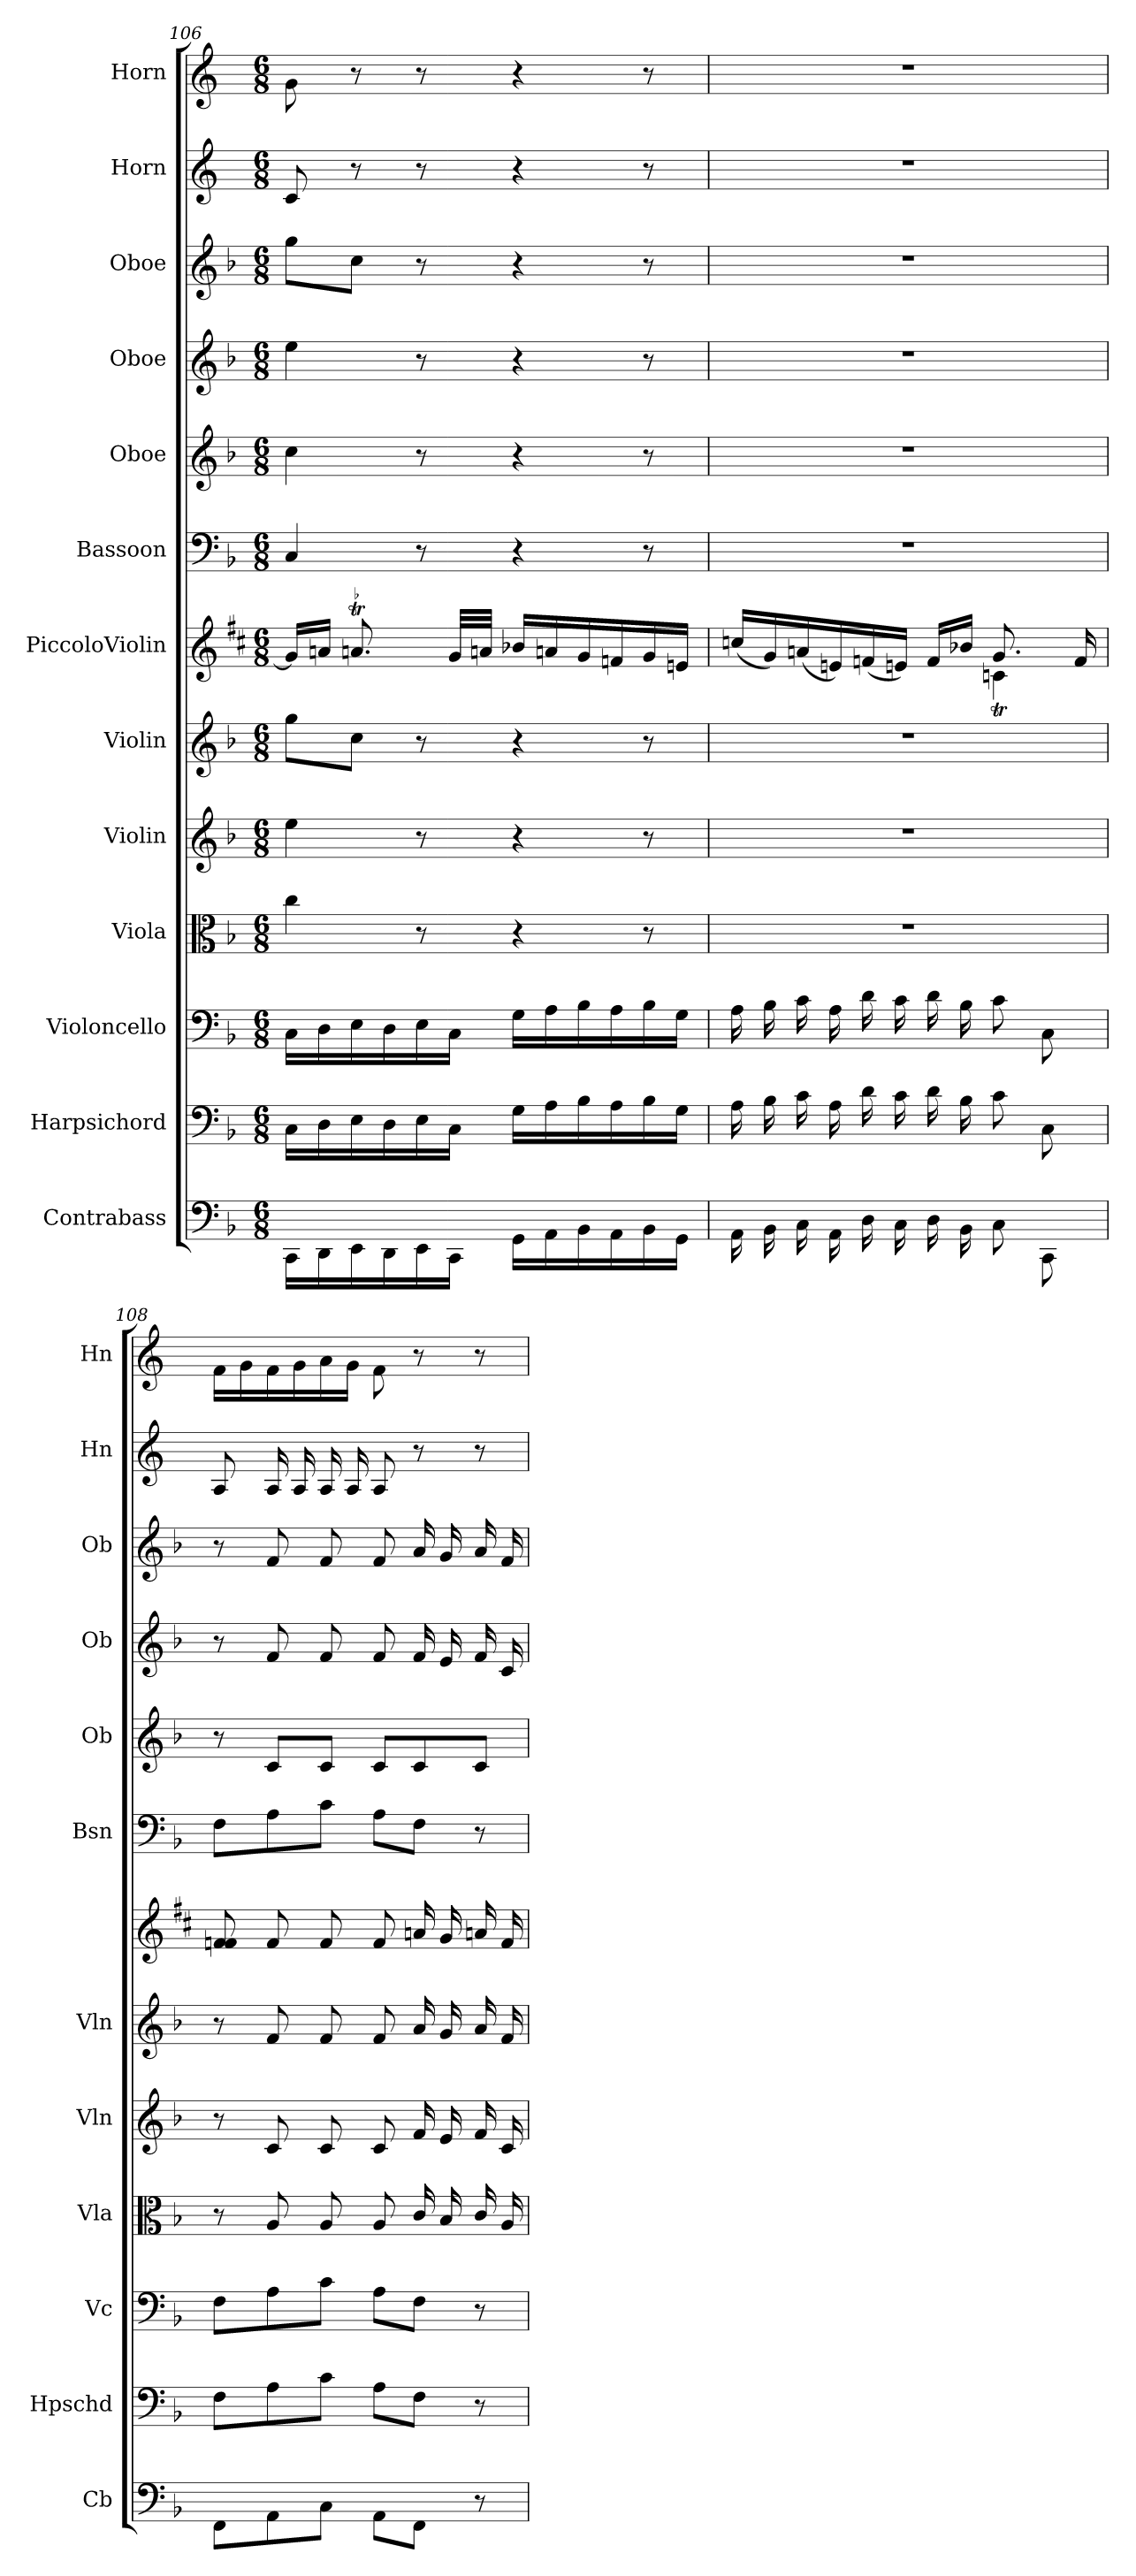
**kern	**kern	**kern	**kern	**kern	**kern	**kern	**kern	**kern	**kern	**kern	**kern	**kern
*part13	*part12	*part11	*part10	*part9	*part8	*part7	*part6	*part5	*part4	*part3	*part2	*part1
*staff13	*staff12	*staff11	*staff10	*staff9	*staff8	*staff7	*staff6	*staff5	*staff4	*staff3	*staff2	*staff1
*I"Contrabass	*I"Harpsichord	*I"Violoncello	*I"Viola	*I"Violin	*I"Violin	*I"PiccoloViolin	*I"Bassoon	*I"Oboe	*I"Oboe	*I"Oboe	*I"Horn	*I"Horn
*I'Cb	*I'Hpschd	*I'Vc	*I'Vla	*I'Vln	*I'Vln	*	*I'Bsn	*I'Ob	*I'Ob	*I'Ob	*I'Hn	*I'Hn
*clefF4	*clefF4	*clefF4	*clefC3	*clefG2	*clefG2	*clefG2	*clefF4	*clefG2	*clefG2	*clefG2	*clefG2	*clefG2
*k[b-]	*k[b-]	*k[b-]	*k[b-]	*k[b-]	*k[b-]	*k[f#c#]	*k[b-]	*k[b-]	*k[b-]	*k[b-]	*k[]	*k[]
*M6/8	*M6/8	*M6/8	*M6/8	*M6/8	*M6/8	*M6/8	*M6/8	*M6/8	*M6/8	*M6/8	*M6/8	*M6/8
=106	=106	=106	=106	=106	=106	=106	=106	=106	=106	=106	=106	=106
16CC\LL	16C\LL	16C\LL	4cc\	4ee\	8gg\L	16g/LL]	4C/	4cc\	4ee\	8gg\L	8c/	8g\
16DD\	16D\	16D\	.	.	.	16an/JJ	.	.	.	.	.	.
!	!	!	!	!	!	!LO:TR:acc=-	!	!	!	!	!	!
16EE\	16E\	16E\	.	.	8cc\J	8.ant/	.	.	.	8cc\J	8r	8r
16DD\	16D\	16D\	.	.	.	.	.	.	.	.	.	.
16EE\	16E\	16E\	8r	8r	8r	.	8r	8r	8r	8r	8r	8r
16CC\JJ	16C\JJ	16C\JJ	.	.	.	32g/LLL	.	.	.	.	.	.
.	.	.	.	.	.	32an/JJJ	.	.	.	.	.	.
16GG\LL	16G\LL	16G\LL	4r	4r	4r	16b-X/LL	4r	4r	4r	4r	4r	4r
16AA\	16A\	16A\	.	.	.	16an/	.	.	.	.	.	.
16BB-\	16B-\	16B-\	.	.	.	16g/	.	.	.	.	.	.
16AA\	16A\	16A\	.	.	.	16fn/	.	.	.	.	.	.
16BB-\	16B-\	16B-\	8r	8r	8r	16g/	8r	8r	8r	8r	8r	8r
16GG\JJ	16G\JJ	16G\JJ	.	.	.	16en/JJ	.	.	.	.	.	.
=107	=107	=107	=107	=107	=107	=107	=107	=107	=107	=107	=107	=107
*	*	*	*	*	*	*^	*	*	*	*	*	*
16AA\	16A\	16A\	2.r	2.r	2.r	(16ccn/LL	2ryy	2.r	2.r	2.r	2.r	2.r	2.r
16BB-\	16B-\	16B-\	.	.	.	16g/)	.	.	.	.	.	.	.
16C\	16c\	16c\	.	.	.	(16an/	.	.	.	.	.	.	.
16AA\	16A\	16A\	.	.	.	16en/)	.	.	.	.	.	.	.
16D\	16d\	16d\	.	.	.	(16fn/	.	.	.	.	.	.	.
16C\	16c\	16c\	.	.	.	16en/JJ)	.	.	.	.	.	.	.
16D\	16d\	16d\	.	.	.	16f/LL	.	.	.	.	.	.	.
16BB-\	16B-\	16B-\	.	.	.	16b-X/JJ	.	.	.	.	.	.	.
8C\	8c\	8c\	.	.	.	4cn\	8.gT/	.	.	.	.	.	.
8CC\	8C\	8C\	.	.	.	.	.	.	.	.	.	.	.
.	.	.	.	.	.	.	16f/	.	.	.	.	.	.
*	*	*	*	*	*	*v	*v	*	*	*	*	*	*
=108	=108	=108	=108	=108	=108	=108	=108	=108	=108	=108	=108	=108
8FF\L	8F\L	8F\L	8r	8r	8r	8fn/ 8f/	8F\L	8r	8r	8r	8A/	16f\LL
.	.	.	.	.	.	.	.	.	.	.	.	16g\
8AA\	8A\	8A\	8A/	8c/	8f/	8f/	8A\	8c/L	8f/	8f/	16A/	16f\
.	.	.	.	.	.	.	.	.	.	.	16A/	16g\
8C\J	8c\J	8c\J	8A/	8c/	8f/	8f/	8c\J	8c/J	8f/	8f/	16A/	16a\
.	.	.	.	.	.	.	.	.	.	.	16A/	16g\JJ
8AA\L	8A\L	8A\L	8A/	8c/	8f/	8f/	8A\L	8c/L	8f/	8f/	8A/	8f\
8FF\J	8F\J	8F\J	16c/	16f/	16a/	16an/	8F\J	8c/	16f/	16a/	8r	8r
.	.	.	16B-/	16e/	16g/	16g/	.	.	16e/	16g/	.	.
8r	8r	8r	16c/	16f/	16a/	16an/	8r	8c/J	16f/	16a/	8r	8r
.	.	.	16A/	16c/	16f/	16f/	.	.	16c/	16f/	.	.
=	=	=	=	=	=	=	=	=	=	=	=	=
*-	*-	*-	*-	*-	*-	*-	*-	*-	*-	*-	*-	*-
